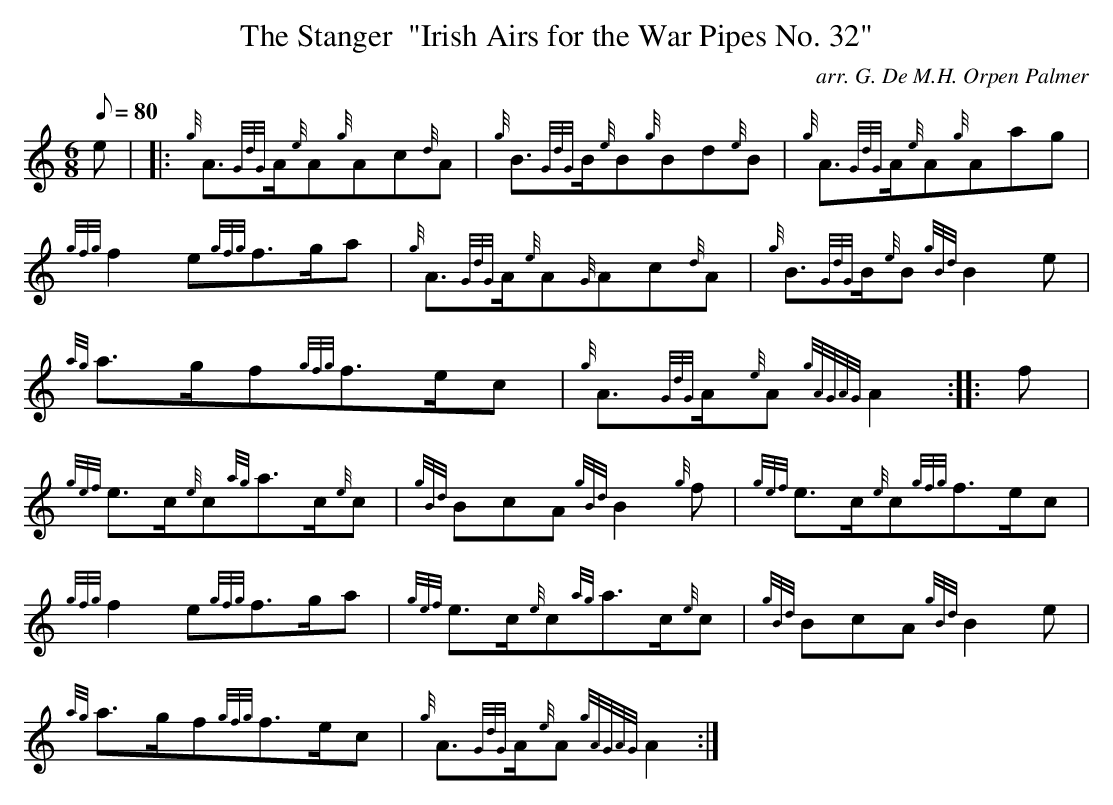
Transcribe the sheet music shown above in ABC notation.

X:1
T:The Stanger  "Irish Airs for the War Pipes No. 32"
M:6/8
L:1/8
Q:80
C:arr. G. De M.H. Orpen Palmer
K:HP
e | |: \
{g}A3/2{GdG}A/2{e}A{g}Ac{d}A | \
{g}B3/2{GdG}B/2{e}B{g}Bd{e}B | \
{g}A3/2{GdG}A/2{e}A{g}Aag |
{gfg}f2e{gfg}f3/2g/2a | \
{g}A3/2{GdG}A/2{e}A{G}Ac{d}A | \
{g}B3/2{GdG}B/2{e}B{gBd}B2e |
{ag}a3/2g/2f{gfg}f3/2e/2c | \
{g}A3/2{GdG}A/2{e}A{gAGAG}A2 :: \
f |
{gef}e3/2c/2{e}c{ag}a3/2c/2{e}c | \
{gBd}BcA{gBd}B2{g}f | \
{gef}e3/2c/2{e}c{gfg}f3/2e/2c |
{gfg}f2e{gfg}f3/2g/2a | \
{gef}e3/2c/2{e}c{ag}a3/2c/2{e}c | \
{gBd}BcA{gBd}B2e |
{ag}a3/2g/2f{gfg}f3/2e/2c | \
{g}A3/2{GdG}A/2{e}A{gAGAG}A2 :|
